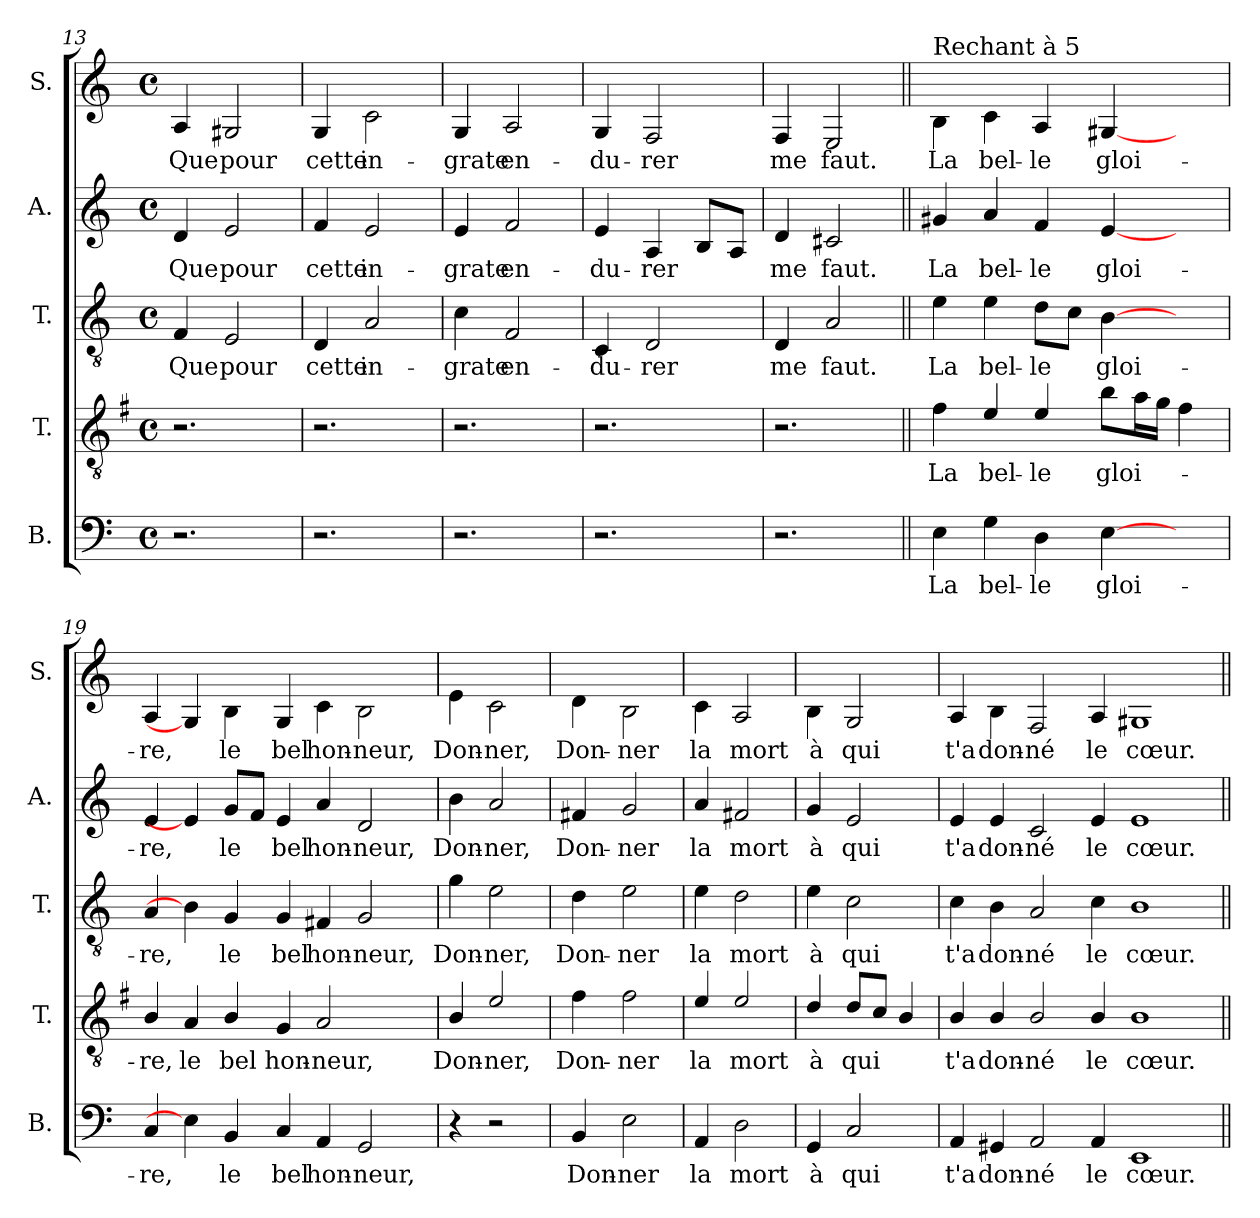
**kern	**text	**kern	**text	**kern	**text	**kern	**text	**kern	**text
*part5	*part5	*part4	*part4	*part3	*part3	*part2	*part2	*part1	*part1
*staff5	*staff5	*staff4	*staff4	*staff3	*staff3	*staff2	*staff2	*staff1	*staff1
*I"B.	*	*I"T.	*	*I"T.	*	*I"A.	*	*I"S.	*
*I'B.	*	*I'T.	*	*I'T.	*	*I'A.	*	*I'S.	*
*clefF4	*	*clefGv2	*	*clefGv2	*	*clefG2	*	*clefG2	*
*	*	*ITrd4c7	*	*ITrd-7c-12	*	*	*	*ITrd-7c-12	*
*k[]	*	*k[]	*	*k[]	*	*k[]	*	*k[]	*
*C:	*	*C:	*	*C:	*	*C:	*	*C:	*
*M4/4	*	*M4/4	*	*M4/4	*	*M4/4	*	*M4/4	*
*met(c)	*	*met(c)	*	*met(c)	*	*met(c)	*	*met(c)	*
=13	=13	=13	=13	=13	=13	=13	=13	=13	=13
2.r	.	2.r	.	4f/	Que	4d/	Que	4a/	Que
.	.	.	.	2e/	pour	2e/	pour	2g#X/	pour
=14	=14	=14	=14	=14	=14	=14	=14	=14	=14
2.r	.	2.r	.	4d/	cette	4f/	cette	4g/	cette
.	.	.	.	2a/	in-	2e/	in-	2cc\	in-
=15	=15	=15	=15	=15	=15	=15	=15	=15	=15
2.r	.	2.r	.	4cc\	-grate	4e/	-grate	4g/	-grate
.	.	.	.	2f/	en-	2f/	en-	2a/	en-
=16	=16	=16	=16	=16	=16	=16	=16	=16	=16
2.r	.	2.r	.	4c/	-du-	4e/	-du-	4g/	-du-
.	.	.	.	2d/	-rer	4A/	-rer	2f/	-rer
.	.	.	.	.	.	8B/L	.	.	.
.	.	.	.	.	.	8A/J	.	.	.
=17	=17	=17	=17	=17	=17	=17	=17	=17	=17
2.r	.	2.r	.	4d/	me	4d/	me	4f/	me
.	.	.	.	2a/	faut.	2c#X/	faut.	2e/	faut.
!!LO:LB:g=z
=18||	=18||	=18||	=18||	=18||	=18||	=18||	=18||	=18||	=18||
!	!	!	!	!	!	!	!	!LO:TX:a:t=Rechant à 5	!
4E\	La	4B\	La	4ee\	La	4g#X/	La	4b\	La
4G\	bel-	4A/	bel-	4ee\	bel-	4a/	bel-	4cc\	bel-
4D\	-le	4A/	-le	8dd\L	-le	4f/	-le	4a/	-le
.	.	.	.	8cc\J	.	.	.	.	.
[4E\	gloi-	8e\L	gloi-	[4b\	gloi-	[4e/	gloi-	[4g#X/	gloi-
.	.	16d\L	.	.	.	.	.	.	.
.	.	16c\JJ	.	.	.	.	.	.	.
4ryy	.	4B\	.	4ryy	.	4ryy	.	4ryy	.
=19	=19	=19	=19	=19	=19	=19	=19	=19	=19
4C/	-re,	4E/	-re,	4a/	-re,	4e/	-re,	4a/	-re,
4E\]	.	4D/	le	4b\]	.	4e/]	.	4g#/]	.
4BB/	le	4E/	bel	4g/	le	8g/L	le	4b\	le
.	.	.	.	.	.	8f/J	.	.	.
4C/	bel	4C/	hon-	4g/	bel	4e/	bel	4g/	bel
4AA/	hon-	2D/	-neur,	4f#X/	hon-	4a/	hon-	4cc\	hon-
2GG/	-neur,	.	.	2g/	-neur,	2d/	-neur,	2b\	-neur,
.	.	4ryy	.	.	.	.	.	.	.
=20	=20	=20	=20	=20	=20	=20	=20	=20	=20
4r	.	4E/	Don-	4gg\	Don-	4b\	Don-	4ee\	Don-
2r	.	2A/	-ner,	2ee\	-ner,	2a/	-ner,	2cc\	-ner,
=21	=21	=21	=21	=21	=21	=21	=21	=21	=21
4BB/	Don-	4B\	Don-	4dd\	Don-	4f#X/	Don-	4dd\	Don-
2E\	-ner	2B\	-ner	2ee\	-ner	2g/	-ner	2b\	-ner
=22	=22	=22	=22	=22	=22	=22	=22	=22	=22
4AA/	la	4A/	la	4ee\	la	4a/	la	4cc\	la
2D\	mort	2A/	mort	2dd\	mort	2f#X/	mort	2a/	mort
=23	=23	=23	=23	=23	=23	=23	=23	=23	=23
4GG/	à	4G/	à	4ee\	à	4g/	à	4b\	à
2C/	qui	8G/L	qui	2cc\	qui	2e/	qui	2g/	qui
.	.	8F/J	.	.	.	.	.	.	.
.	.	4E/	.	.	.	.	.	.	.
=24	=24	=24	=24	=24	=24	=24	=24	=24	=24
4AA/	t'a	4E/	t'a	4cc\	t'a	4e/	t'a	4a/	t'a
4GG#X/	don-	4E/	don-	4b\	don-	4e/	don-	4b\	don-
2AA/	-né	2E/	-né	2a/	-né	2c/	-né	2f/	-né
4AA/	le	4E/	le	4cc\	le	4e/	le	4a/	le
1EE	cœur.	1E	cœur.	1b	cœur.	1e	cœur.	1g#X	cœur.
=||	=||	=||	=||	=||	=||	=||	=||	=||	=||
*-	*-	*-	*-	*-	*-	*-	*-	*-	*-
